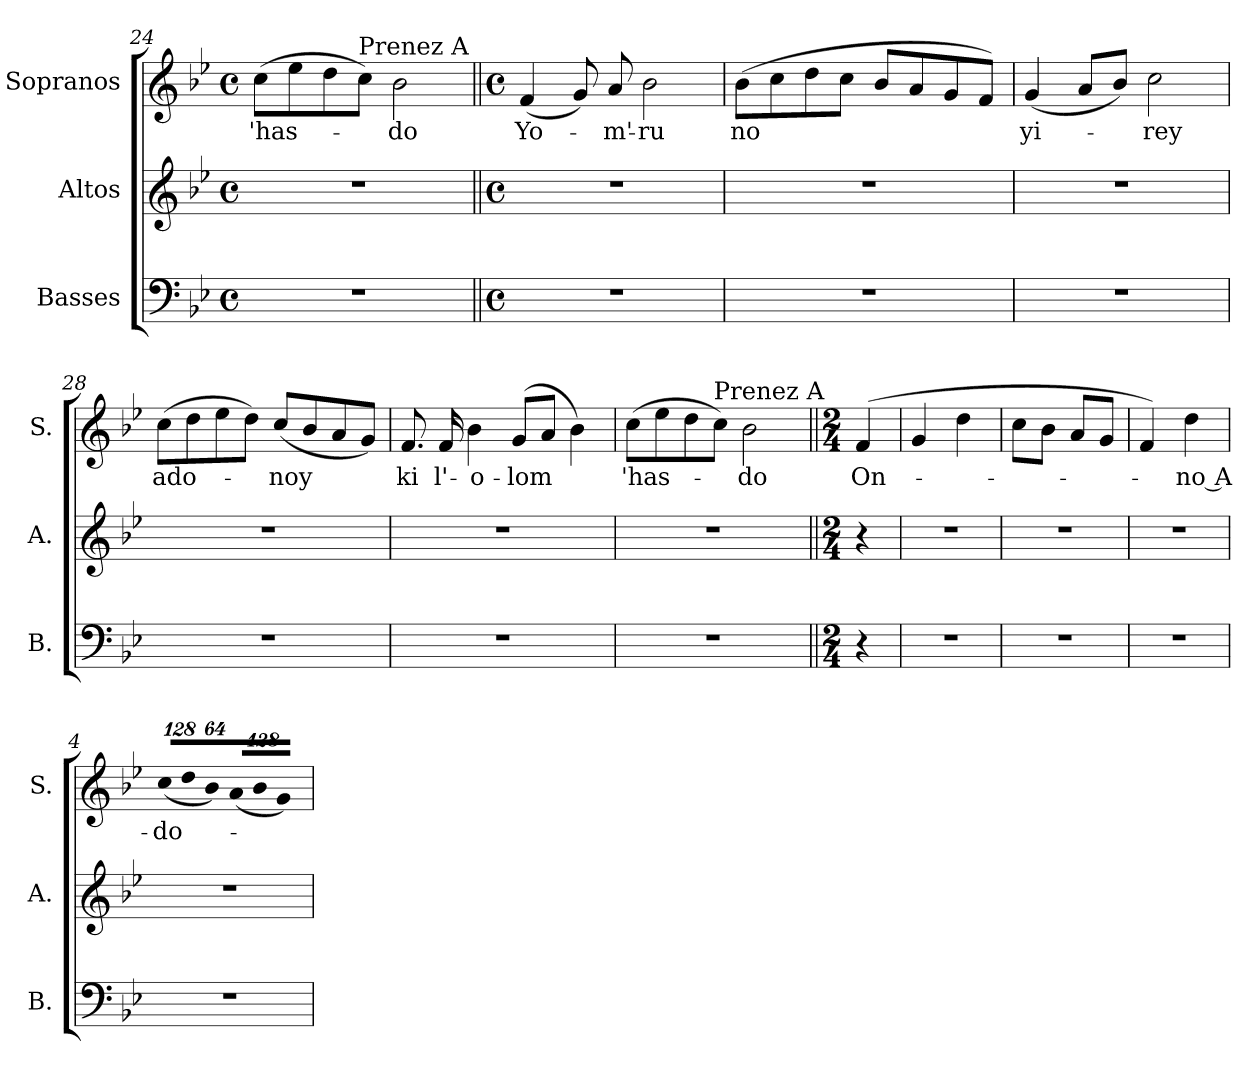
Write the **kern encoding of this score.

**kern	**kern	**kern	**text
*part3	*part2	*part1	*part1
*staff3	*staff2	*staff1	*staff1
*I"Basses	*I"Altos	*I"Sopranos	*
*I'B.	*I'A.	*I'S.	*
*clefF4	*clefG2	*clefG2	*
*k[b-e-]	*k[b-e-]	*k[b-e-]	*
*B-:	*B-:	*B-:	*
*M4/4	*M4/4	*M4/4	*
*met(c)	*met(c)	*met(c)	*
=24	=24	=24	=24
!	!	!	!LO:LY:b:color=#000000
1r	1r	(8cci\L	'has-
.	.	8ee-i\	.
.	.	8ddi\	.
!	!	!LO:TX:a:t=Prenez A	!
.	.	8cci\J)	.
!	!	!	!LO:LY:b:color=#000000
.	.	2b-i\	-do
=25||	=25||	=25||	=25||
*M4/4	*M4/4	*M4/4	*
*met(c)	*met(c)	*met(c)	*
!	!	!	!LO:LY:b:color=#000000
1r	1r	(4fi/	Yo-
.	.	8gi/)	.
!	!	!	!LO:LY:b:color=#000000
.	.	8ai/	-m'-
!	!	!	!LO:LY:b:color=#000000
.	.	2b-i\	-ru
!!LO:LB:g=z
=26	=26	=26	=26
!	!	!	!LO:LY:b:color=#000000
1r	1r	(8b-i\L	no
.	.	8cci\	.
.	.	8ddi\	.
.	.	8cci\J	.
.	.	8b-i/L	.
.	.	8ai/	.
.	.	8gi/	.
.	.	8fi/J)	.
=27	=27	=27	=27
!	!	!	!LO:LY:b:color=#000000
1r	1r	(4gi/	yi-
.	.	8ai/L	.
.	.	8b-i/J)	.
!	!	!	!LO:LY:b:color=#000000
.	.	2cci\	-rey
=28	=28	=28	=28
!	!	!	!LO:LY:b:color=#000000
1r	1r	(8cci\L	ado-
.	.	8ddi\	.
.	.	8ee-i\	.
.	.	8ddi\J)	.
!	!	!	!LO:LY:b:color=#000000
.	.	(8cci/L	-noy
.	.	8b-i/	.
.	.	8ai/	.
.	.	8gi/J)	.
=29	=29	=29	=29
!	!	!	!LO:LY:b:color=#000000
1r	1r	8.fi/	ki
!	!	!	!LO:LY:b:color=#000000
.	.	16fi/	l'-
!	!	!	!LO:LY:b:color=#000000
.	.	4b-i\	-o-
!	!	!	!LO:LY:b:color=#000000
.	.	(8gi/L	-lom
.	.	8ai/J	.
.	.	4b-i\)	.
=30	=30	=30	=30
!	!	!	!LO:LY:b:color=#000000
1r	1r	(8cci\L	'has-
.	.	8ee-i\	.
.	.	8ddi\	.
!	!	!LO:TX:a:t=Prenez A	!
.	.	8cci\J)	.
!	!	!	!LO:LY:b:color=#000000
.	.	2b-i\	-do
!!LO:PB:g=z
=||	=||	=||	=||
*M2/4	*M2/4	*M2/4	*
!	!	!	!LO:LY:b:color=#000000
4r	4r	(4fi/	On-
=1	=1	=1	=1
!LO:N:vis=1	!LO:N:vis=1	!	!
2r	2r	4gi/	.
.	.	4ddi\	.
=2	=2	=2	=2
!LO:N:vis=1	!LO:N:vis=1	!	!
2r	2r	8cci\L	.
.	.	8b-i\J	.
.	.	8ai/L	.
.	.	8gi/J	.
=3	=3	=3	=3
!LO:N:vis=1	!LO:N:vis=1	!	!
2r	2r	4fi/)	.
!	!	!	!LO:LY:b:color=#000000
.	.	4ddi\	-no A-
=4	=4	=4	=4
!LO:N:vis=1	!LO:N:vis=1	!	!
*	*	*Xbrackettup	*
!	!	!LO:N:vis=8	!
!	!	!	!LO:LY:b:color=#000000
2r	2r	(1024%85cci\L	-do-
!	!	!LO:N:vis=8	!
.	.	1024%85ddi\	.
!	!	!LO:N:vis=8	!
.	.	512%43b-i\J)	.
!	!	!LO:N:vis=8	!
.	.	(1024%85ai/L	.
!	!	!LO:N:vis=8	!
.	.	1024%85b-i/	.
!	!	!LO:N:vis=8	!
.	.	512%43gi/J)	.
=	=	=	=
*-	*-	*-	*-
